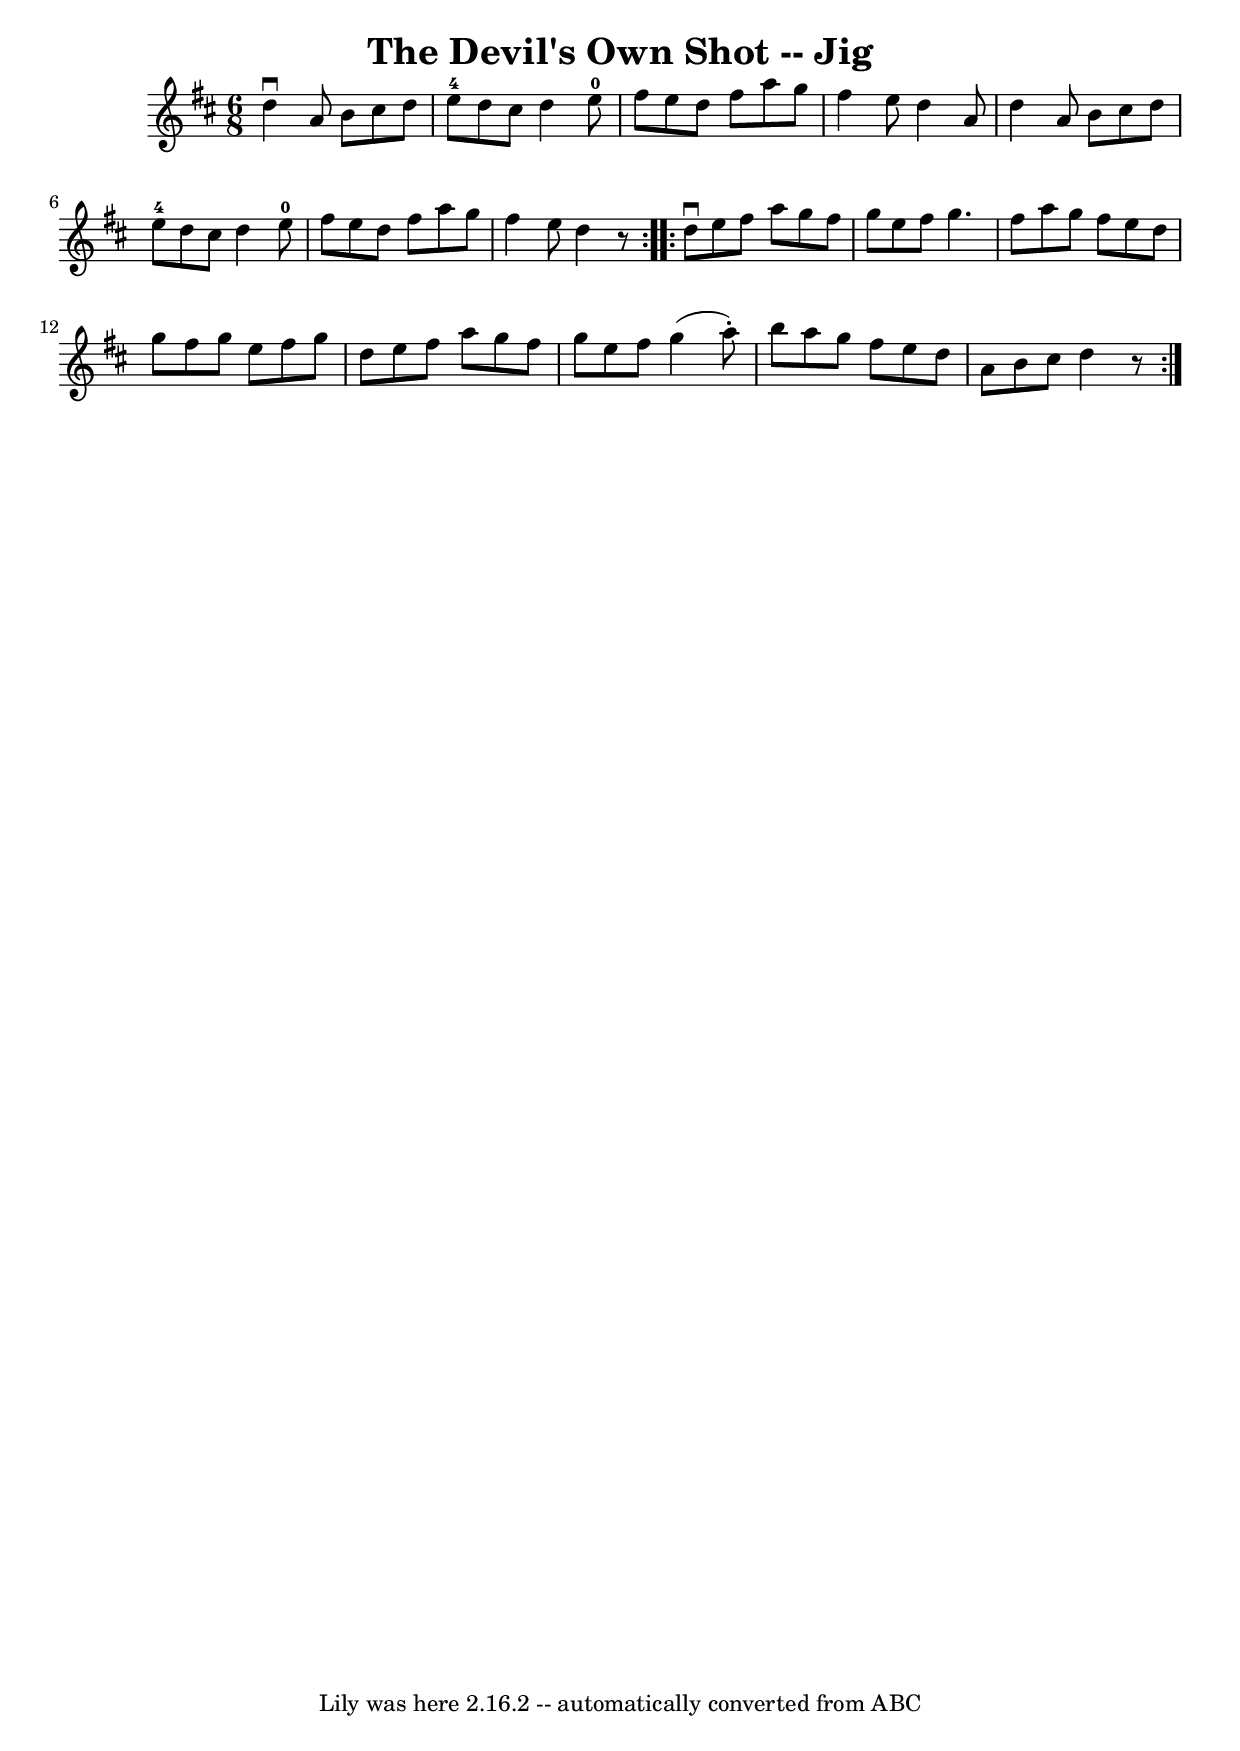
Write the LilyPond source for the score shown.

\version "2.16.2"
\include "Mammoth.ily"
\header {
  %% book = "Ryan's Mammoth Collection"
  crossRefNumber = "1"
  footnotes = ""
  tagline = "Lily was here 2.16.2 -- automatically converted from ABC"
  title = "The Devil's Own Shot -- Jig"

}
voicedefault =  {



  \repeat volta 2 {

    \time 6/8 
    \key d \major
    d''4^\downbow a'8 b'8 cis''8 d''8  
    |
    e''8-4 d''8 cis''8 d''4 e''8-0 |
    fis''8    
    e''8 d''8 fis''8 a''8 g''8  |
    fis''4 e''8 d''4    
    a'8  |
    d''4 a'8 b'8 cis''8 d''8  |
    e''8-4   
    d''8 cis''8 d''4 e''8-0 |
    fis''8 e''8 d''8 fis''8 
    a''8 g''8  |
    fis''4 e''8 d''4    r8 
  } 
  \repeat volta 2 {
    
    d''8^\downbow e''8 fis''8 a''8 g''8 fis''8  |
    g''8    
    e''8 fis''8 g''4.    |
    fis''8 a''8 g''8 fis''8 e''8  
    d''8  |
    g''8 fis''8 g''8 e''8 fis''8 g''8  |
    
    d''8 e''8 fis''8 a''8 g''8 fis''8  |
    g''8 e''8    
    fis''8 g''4 (a''8 -.) |
    b''8 a''8 g''8 fis''8 e''8 
    d''8  |
    a'8 b'8 cis''8 d''4    r8 
  }   

}

\score{
  <<

    \context Staff="default"
    {
      \voicedefault 
      
    }

  >>
  \layout {
    
  }
  \midi {
  }

}
